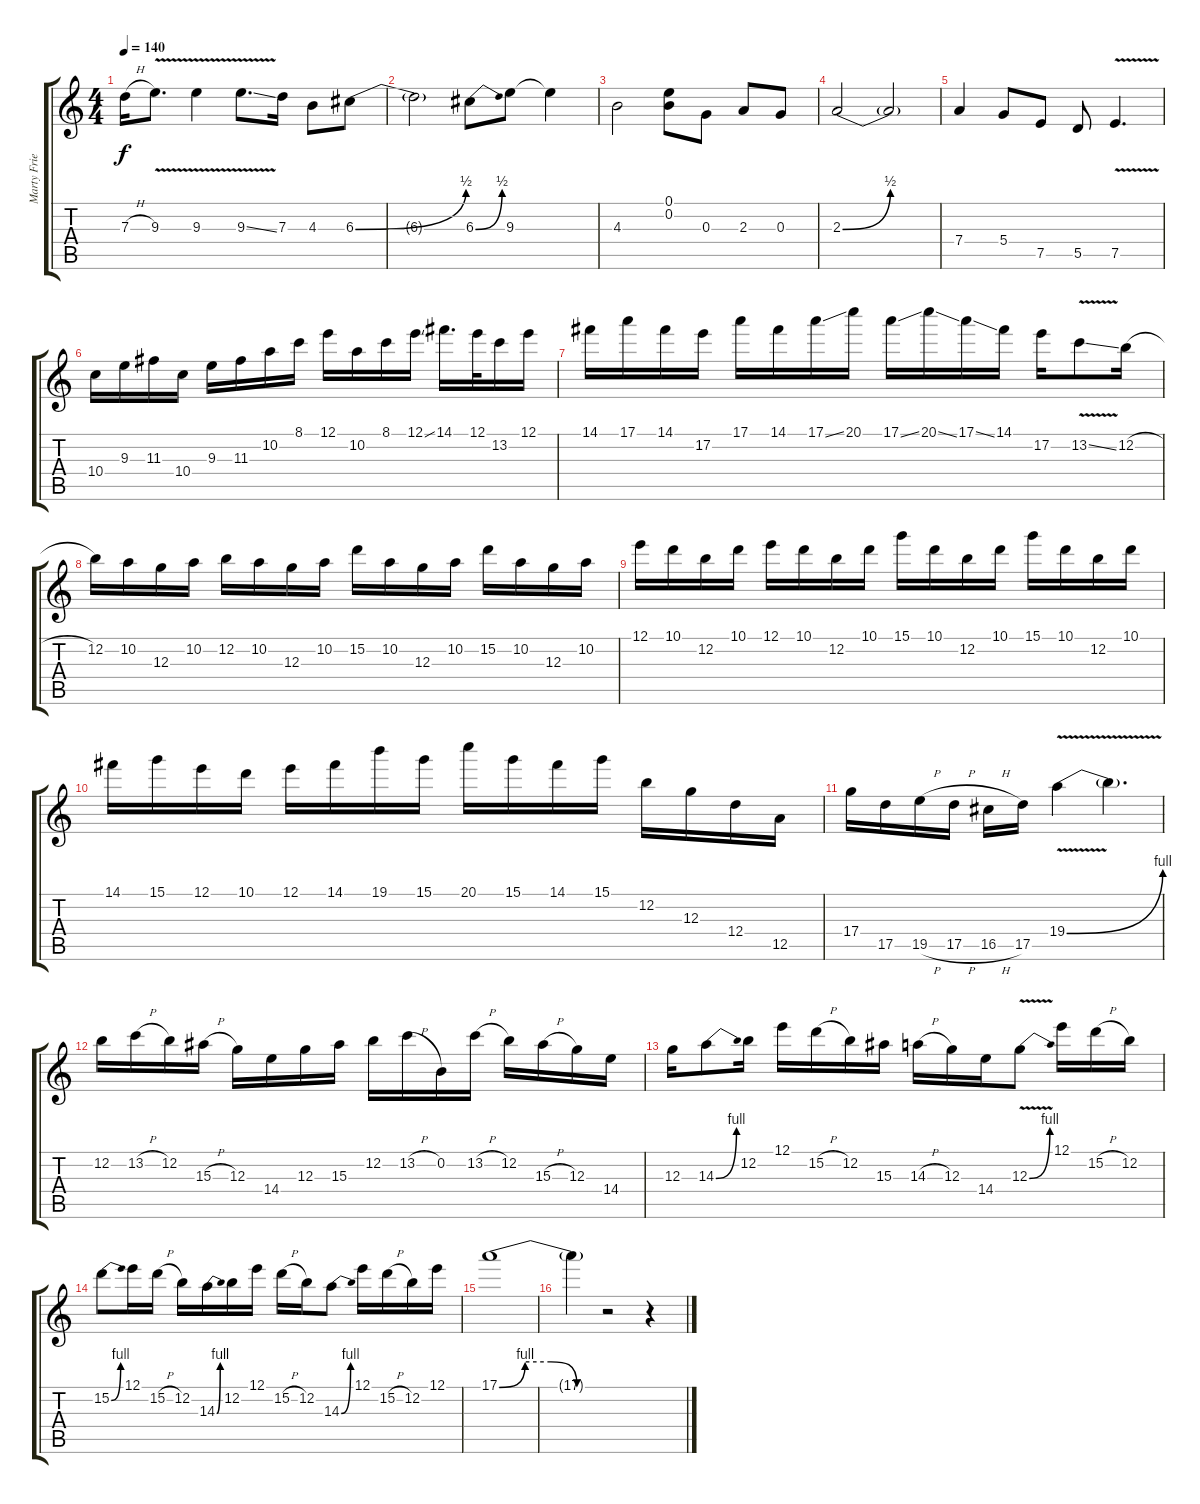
\track ("Marty Friedman (Overdriven Guitar)" "Marty Frie") {instrument distortionguitar}
\staff {score tabs}
\tuning (E4 B3 G3 D3 A2 E2) {hide}
\ts (4 4)
\tempo 140
\clef g2
\ks c
7.3{h}.16{dy f} 9.3{v}.8{d} 9.3{v}.4 9.3{v ss}.8{d} 7.3.16 4.3.8 6.3{be (bend 0 0 60 2)}.8 |
6.3{t}.2 6.3{be (bend 0 0 60 2)}.8 9.3.8 9.3{t}.4 |
4.3.2 (0.1 0.2).8 0.3.8 2.3.8 0.3.8 |
2.3{be (bend 0 0 60 2)}.2 2.3{be (hold 0 0 60 0) t}.2 |
7.4.4 5.4.8 7.5.8 5.5.8 7.5{v}.4{d} |
10.4.16 9.3.16 11.3.16 10.4.16 9.3.16 11.3.16 10.2.16 8.1.16 12.1.16 10.2.16 8.1.16 12.1{ss}.16 14.1.16{d} 12.1.32 13.2.16 12.1.16 |
14.1.16 17.1.16 14.1.16 17.2.16 17.1.16 14.1.16 17.1{ss}.16 20.1.16 17.1{ss}.16 20.1{ss}.16 17.1{ss}.16 14.1.16 17.2.16 13.2{v ss}.8 12.2{h}.16 |
12.2.16 10.2.16 12.3.16 10.2.16 12.2.16 10.2.16 12.3.16 10.2.16 15.2.16 10.2.16 12.3.16 10.2.16 15.2.16 10.2.16 12.3.16 10.2.16 |
12.1.16 10.1.16 12.2.16 10.1.16 12.1.16 10.1.16 12.2.16 10.1.16 15.1.16 10.1.16 12.2.16 10.1.16 15.1.16 10.1.16 12.2.16 10.1.16 |
14.1.16 15.1.16 12.1.16 10.1.16 12.1.16 14.1.16 19.1.16 15.1.16 20.1.16 15.1.16 14.1.16 15.1.16 12.2.16 12.3.16 12.4.16 12.5.16 |
17.4.16 17.5.16 19.5{h}.16 17.5{h}.16 16.5{h}.16 17.5.16 19.4{be (bend 0 0 60 4) v}.4 19.4{t}.4{d} |
12.2.16 13.2{h}.16 12.2.16 15.3{h}.16 12.3.16 14.4.16 12.3.16 15.3.16 12.2.16 13.2{h}.16 0.2.16 13.2{h}.16 12.2.16 15.3{h}.16 12.3.16 14.4.16 |
12.3.16 14.3{be (bend 0 0 60 4)}.8 12.2.16 12.1.16 15.2{h}.16 12.2.16 15.3.16 14.3{h}.16 12.3.16 14.4.16 12.3{be (bend 0 0 60 4) v}.8 12.1.16 15.2{h}.16 12.2.16 |
15.2{be (bend 0 0 60 4)}.8 12.1.16 15.2{h}.16 12.2.16 14.3{be (bend 0 0 60 4)}.16 12.2.16 12.1.16 15.2{h}.16 12.2.16 14.3{be (bend 0 0 60 4)}.8 12.1.16 15.2{h}.16 12.2.16 12.1.16 |
17.1{be (custom 0 0 15 4 30 4 45 0 60 0)}.1 |
17.1{t}.4 r.2 r.4
